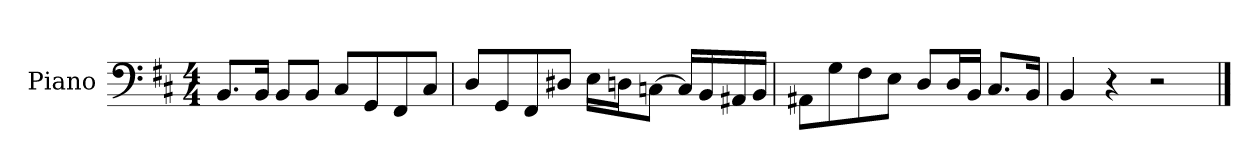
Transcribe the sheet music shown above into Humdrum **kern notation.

**kern
*part1
*staff1
*I"Piano
*I'Pno.
*clefF4
*k[f#c#]
*M4/4
=1
8.BB/L
16BB/Jk
8BB/L
8BB/J
8C#/L
8GG/
8FF#/
8C#/J
=2
8D/L
8GG/
8FF#/
8D#X/J
16E\LL
16Dn\J
[8Cn\J
16C/LL]
16BB/
16AA#X/
16BB/JJ
=3
8AA#X\L
8G\
8F#\
8E\J
8D/L
16D/L
16BB/JJ
8.C#/L
16BB/Jk
=4
4BB/
4r
2r
==
*-
